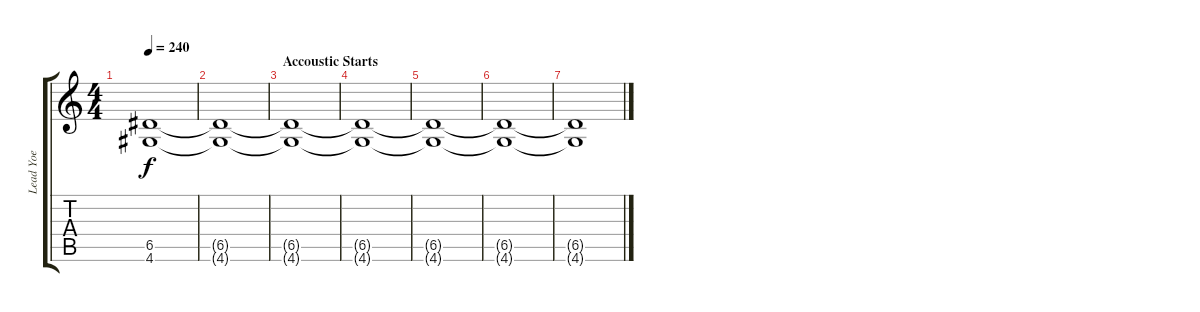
\track ("Lead Yoe" "Lead Yoe") {instrument overdrivenguitar}
\staff {score tabs}
\tuning (E4 B3 G3 D3 A2 E2) {hide}
\ts (4 4)
\tempo 240
\clef g2
\ks c
(6.5{t} 4.6{t}).1{dy f} |
(6.5{t} 4.6{t}).1{volume 6} |
\section ("" "Accoustic Starts")
(6.5{t} 4.6{t}).1 |
(6.5{t} 4.6{t}).1 |
(6.5{t} 4.6{t}).1{volume 0} |
(6.5{t} 4.6{t}).1 |
(6.5{t} 4.6{t}).1
